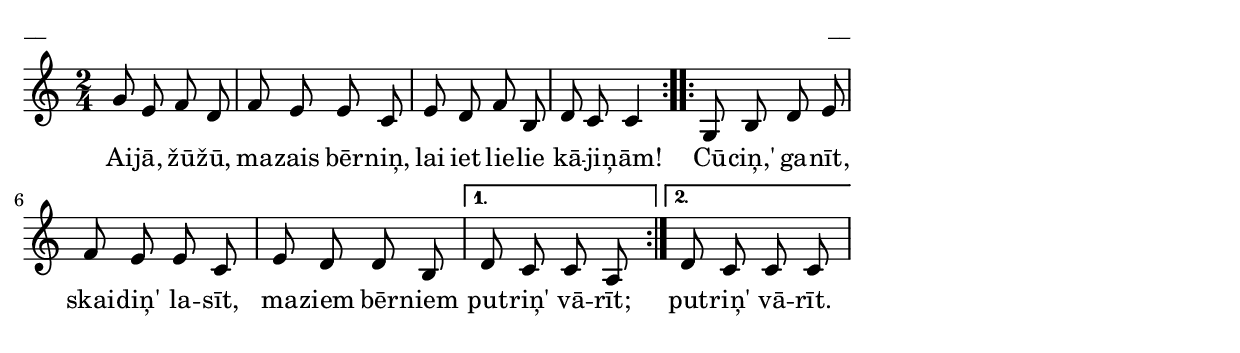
\version "2.13.16"
%\header {
%    title = "Aijā, žūžū, mazais bērniņ"
%}
\paper {
line-width = 14\cm
left-margin = 0.4\cm
between-system-padding = 0.1\cm
between-system-space = 0.1\cm
}
\layout {
indent = #0
ragged-last = ##f
}

voiceA = \relative c' {
\clef "treble"
\key c \major
\time 2/4
\repeat volta 2 {
g'8 e f d |
f8 e e c |
e8 d f b, |
d8 c c4 |
}
\repeat volta 2 {
g8 b d e |
f8 e e c |
e8 d d b |
}
\alternative { { d8 c c a | } {d8 c c c | } }

} 

lyricA = \lyricmode {
Ai -- jā, žū -- žū, ma -- zais bēr -- niņ, lai iet lie -- lie kā -- ji -- ņām!
Cū -- ciņ,' ga -- nīt, skai -- diņ' la -- sīt, ma -- ziem bēr -- niem put -- riņ' vā -- rīt; put -- riņ' vā -- rīt. 
} 

fullScore = <<
\new Staff {
<<
\new Voice = "voiceA" { \oneVoice \autoBeamOff \voiceA }
\lyricsto "voiceA" \new Lyrics \lyricA
>>
}
>>

\score {
\fullScore
\header { piece = "__" opus = "__" }
}
\markup { \with-color #(x11-color 'white) \sans \smaller "__" }
\score {
\unfoldRepeats
\fullScore
\midi {
\context { \Staff \remove "Staff_performer" }
\context { \Voice \consists "Staff_performer" }
}
}


